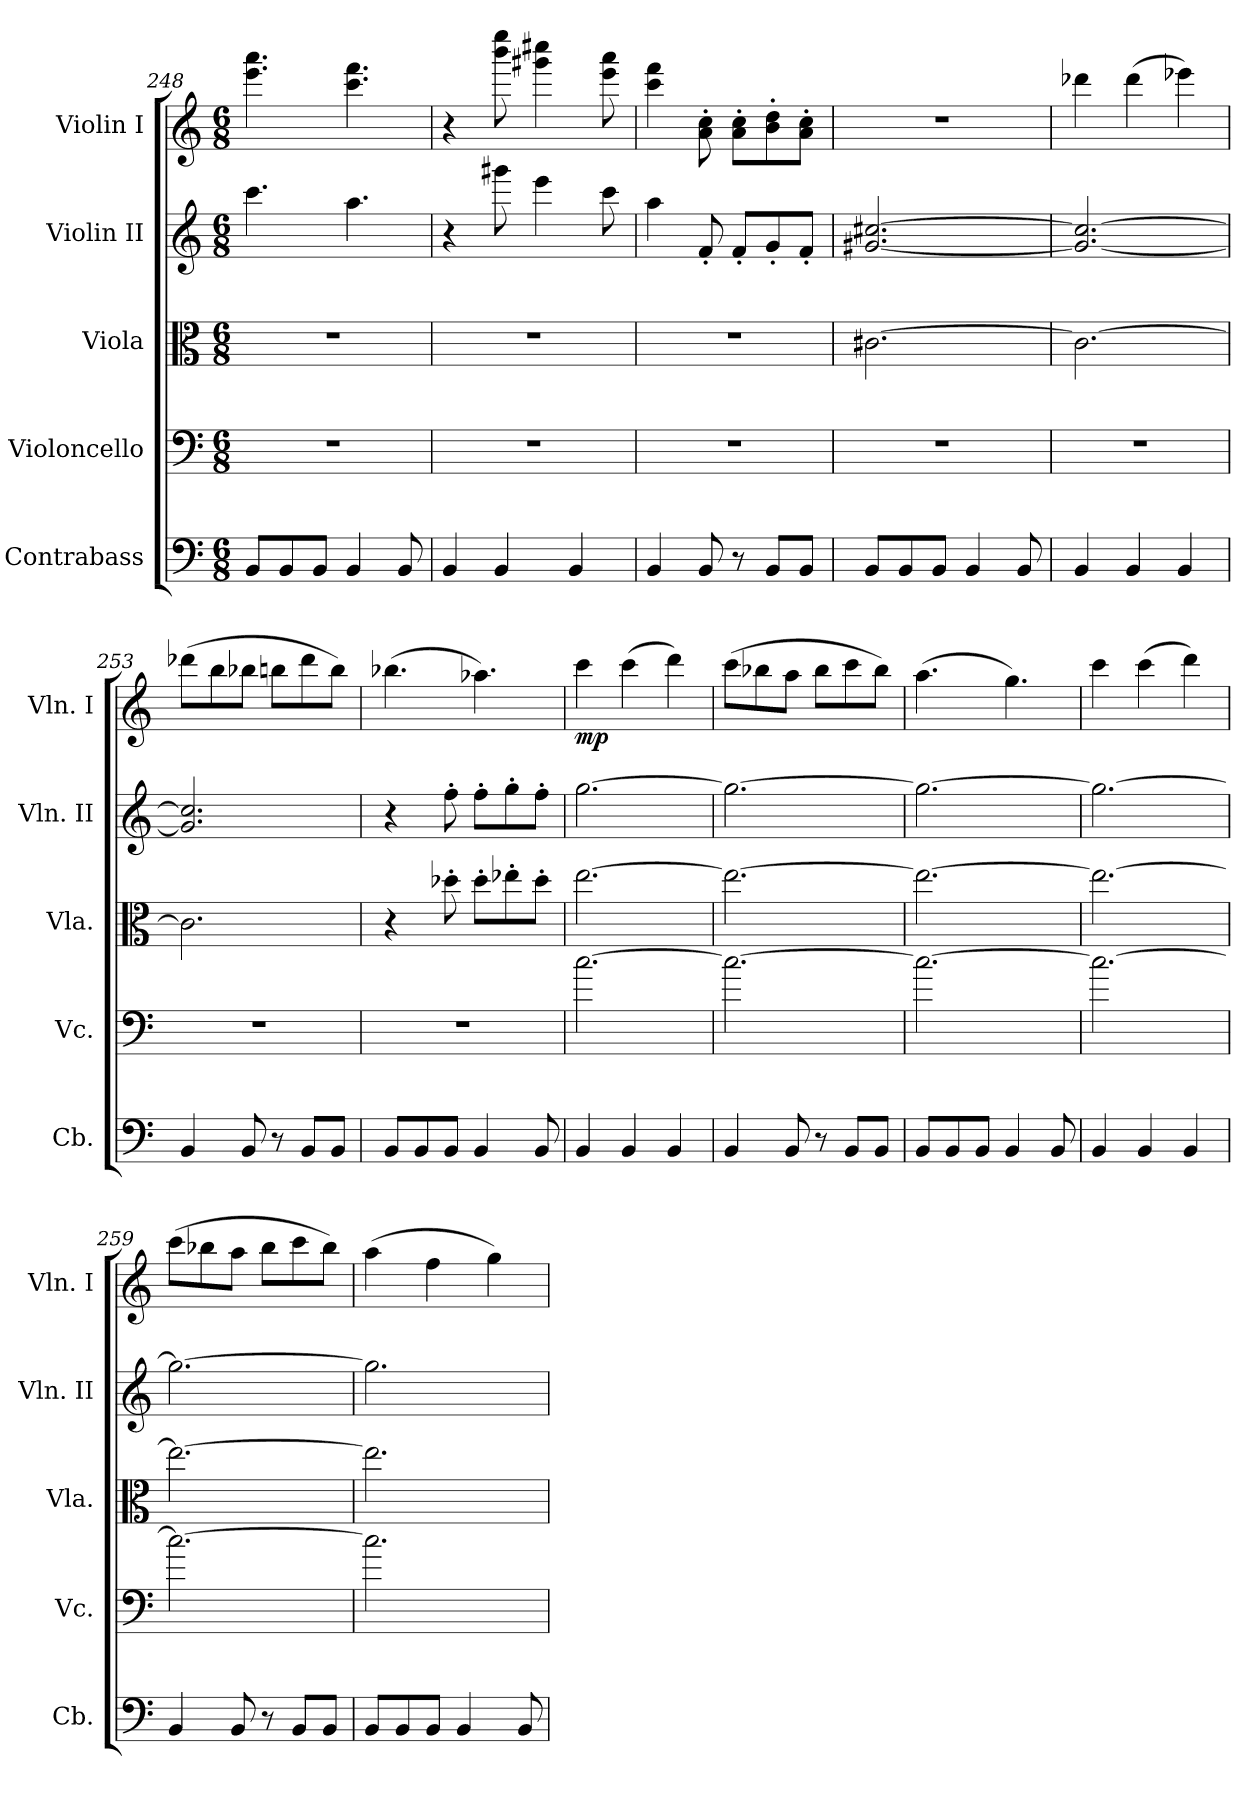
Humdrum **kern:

**kern	**kern	**kern	**kern	**kern	**dynam
*part5	*part4	*part3	*part2	*part1	*part1
*staff5	*staff4	*staff3	*staff2	*staff1	*staff1
*I"Contrabass	*I"Violoncello	*I"Viola	*I"Violin II	*I"Violin I	*
*I'Cb.	*I'Vc.	*I'Vla.	*I'Vln. II	*I'Vln. I	*
*clefF4	*clefF4	*clefC3	*clefG2	*clefG2	*
*ITrd7c12	*	*	*	*	*
*k[]	*k[]	*k[]	*k[]	*k[]	*
*M6/8	*M6/8	*M6/8	*M6/8	*M6/8	*
=248	=248	=248	=248	=248	=248
8BBB/L	2.r	2.r	4.ccc\	4.eee\ 4.aaa\	.
8BBB/	.	.	.	.	.
8BBB/J	.	.	.	.	.
4BBB/	.	.	4.aa\	4.ccc\ 4.fff\	.
8BBB/	.	.	.	.	.
=249	=249	=249	=249	=249	=249
4BBB/	2.r	2.r	4r	4r	.
4BBB/	.	.	8ggg#X\	8bbb\ 8eeee\	.
.	.	.	4eee\	4ggg#X\ 4cccc#X\	.
4BBB/	.	.	.	.	.
.	.	.	8ccc\	8eee\ 8aaa\	.
=250	=250	=250	=250	=250	=250
4BBB/	2.r	2.r	4aa\	4ccc\ 4fff\	.
8BBB/	.	.	8f'/	8a\' 8cc\'	.
8r	.	.	8f'/L	8a\' 8cc\'L	.
8BBB/L	.	.	8g'/	8b\' 8dd\'	.
8BBB/J	.	.	8f'/J	8a\' 8cc\'J	.
!!LO:LB:g=z
=251	=251	=251	=251	=251	=251
8BBB/L	2.r	[2.c#X\	[2.g#X/ [2.cc#X/	2.r	.
8BBB/	.	.	.	.	.
8BBB/J	.	.	.	.	.
4BBB/	.	.	.	.	.
8BBB/	.	.	.	.	.
=252	=252	=252	=252	=252	=252
4BBB/	2.r	2.c#\_	2.g#/_ 2.cc#/_	4ddd-X\	.
4BBB/	.	.	.	(>4ddd-\	.
4BBB/	.	.	.	4eee-X\)	.
=253	=253	=253	=253	=253	=253
4BBB/	2.r	2.c#\]	2.g#/] 2.cc#/]	(>8ddd-X\L	.
.	.	.	.	8bb\	.
8BBB/	.	.	.	8bb-X\J	.
8r	.	.	.	8bbn\L	.
8BBB/L	.	.	.	8ddd-\	.
8BBB/J	.	.	.	8bb\J)	.
=254	=254	=254	=254	=254	=254
8BBB/L	2.r	4r	4r	(>4.bb-X\	.
8BBB/	.	.	.	.	.
8BBB/J	.	8dd-X'\	8ff'\	.	.
4BBB/	.	8dd-'\L	8ff'\L	4.aa-X\)	.
.	.	8ee-X'\	8gg'\	.	.
8BBB/	.	8dd-'\J	8ff'\J	.	.
=255	=255	=255	=255	=255	=255
!	!	!	!	!	!LO:DY:b
4BBB/	[2.cc\	[2.ee\	[2.gg\	4ccc\	mp
4BBB/	.	.	.	(>4ccc\	.
4BBB/	.	.	.	4ddd\)	.
=256	=256	=256	=256	=256	=256
4BBB/	2.cc\_	2.ee\_	2.gg\_	(>8ccc\L	.
.	.	.	.	8bb-X\	.
8BBB/	.	.	.	8aa\J	.
8r	.	.	.	8bb-\L	.
8BBB/L	.	.	.	8ccc\	.
8BBB/J	.	.	.	8bb-\J)	.
!!LO:PB:g=z
=257	=257	=257	=257	=257	=257
8BBB/L	2.cc\_	2.ee\_	2.gg\_	(>4.aa\	.
8BBB/	.	.	.	.	.
8BBB/J	.	.	.	.	.
4BBB/	.	.	.	4.gg\)	.
8BBB/	.	.	.	.	.
=258	=258	=258	=258	=258	=258
4BBB/	2.cc\_	2.ee\_	2.gg\_	4ccc\	.
4BBB/	.	.	.	(>4ccc\	.
4BBB/	.	.	.	4ddd\)	.
=259	=259	=259	=259	=259	=259
4BBB/	2.cc\_	2.ee\_	2.gg\_	(>8ccc\L	.
.	.	.	.	8bb-X\	.
8BBB/	.	.	.	8aa\J	.
8r	.	.	.	8bb-\L	.
8BBB/L	.	.	.	8ccc\	.
8BBB/J	.	.	.	8bb-\J)	.
=260	=260	=260	=260	=260	=260
8BBB/L	2.cc\]	2.ee\]	2.gg\]	(>4aa\	.
8BBB/	.	.	.	.	.
8BBB/J	.	.	.	4ff\	.
4BBB/	.	.	.	.	.
.	.	.	.	4gg\)	.
8BBB/	.	.	.	.	.
=	=	=	=	=	=
*-	*-	*-	*-	*-	*-
